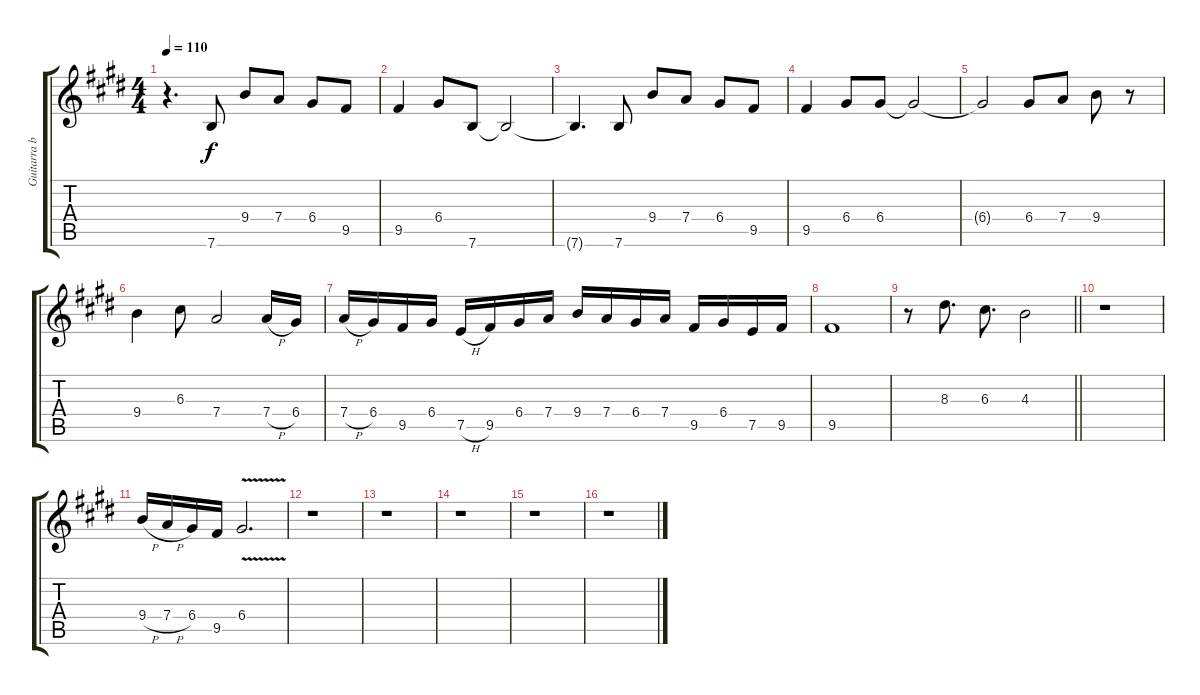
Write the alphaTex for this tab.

\track ("Guitarra base" "Guitarra b") {instrument distortionguitar}
\staff {score tabs}
\tuning (E4 B3 G3 D3 A2 E2) {hide}
\ts (4 4)
\section ("" "")
\tempo 110
\clef g2
\ks e
r.4{d dy f volume 16 instrument electricguitarclean} 7.6.8 9.4.8 7.4.8 6.4.8 9.5.8 |
9.5.4 6.4.8 7.6.8 7.6{t}.2 |
7.6{t}.4{d} 7.6.8 9.4.8 7.4.8 6.4.8 9.5.8 |
9.5.4 6.4.8 6.4.8 6.4{t}.2 |
6.4{t}.2 6.4.8 7.4.8 9.4.8 r.8 |
9.4.4 6.3.8 7.4.2 7.4{h}.16 6.4.16 |
7.4{h}.16 6.4.16 9.5.16 6.4.16 7.5{h}.16 9.5.16 6.4.16 7.4.16 9.4.16 7.4.16 6.4.16 7.4.16 9.5.16 6.4.16 7.5.16 9.5.16 |
9.5.1 |
\barLineRight lightlight
r.8 8.3.8{d} 6.3.8{d} 4.3.2 |
\section ("" "")
r.1 |
9.4{h}.16 7.4{h}.16 6.4.16 9.5.16 6.4{v}.2{d} |
r.1 |
r.1 |
r.1 |
r.1 |
r.1
